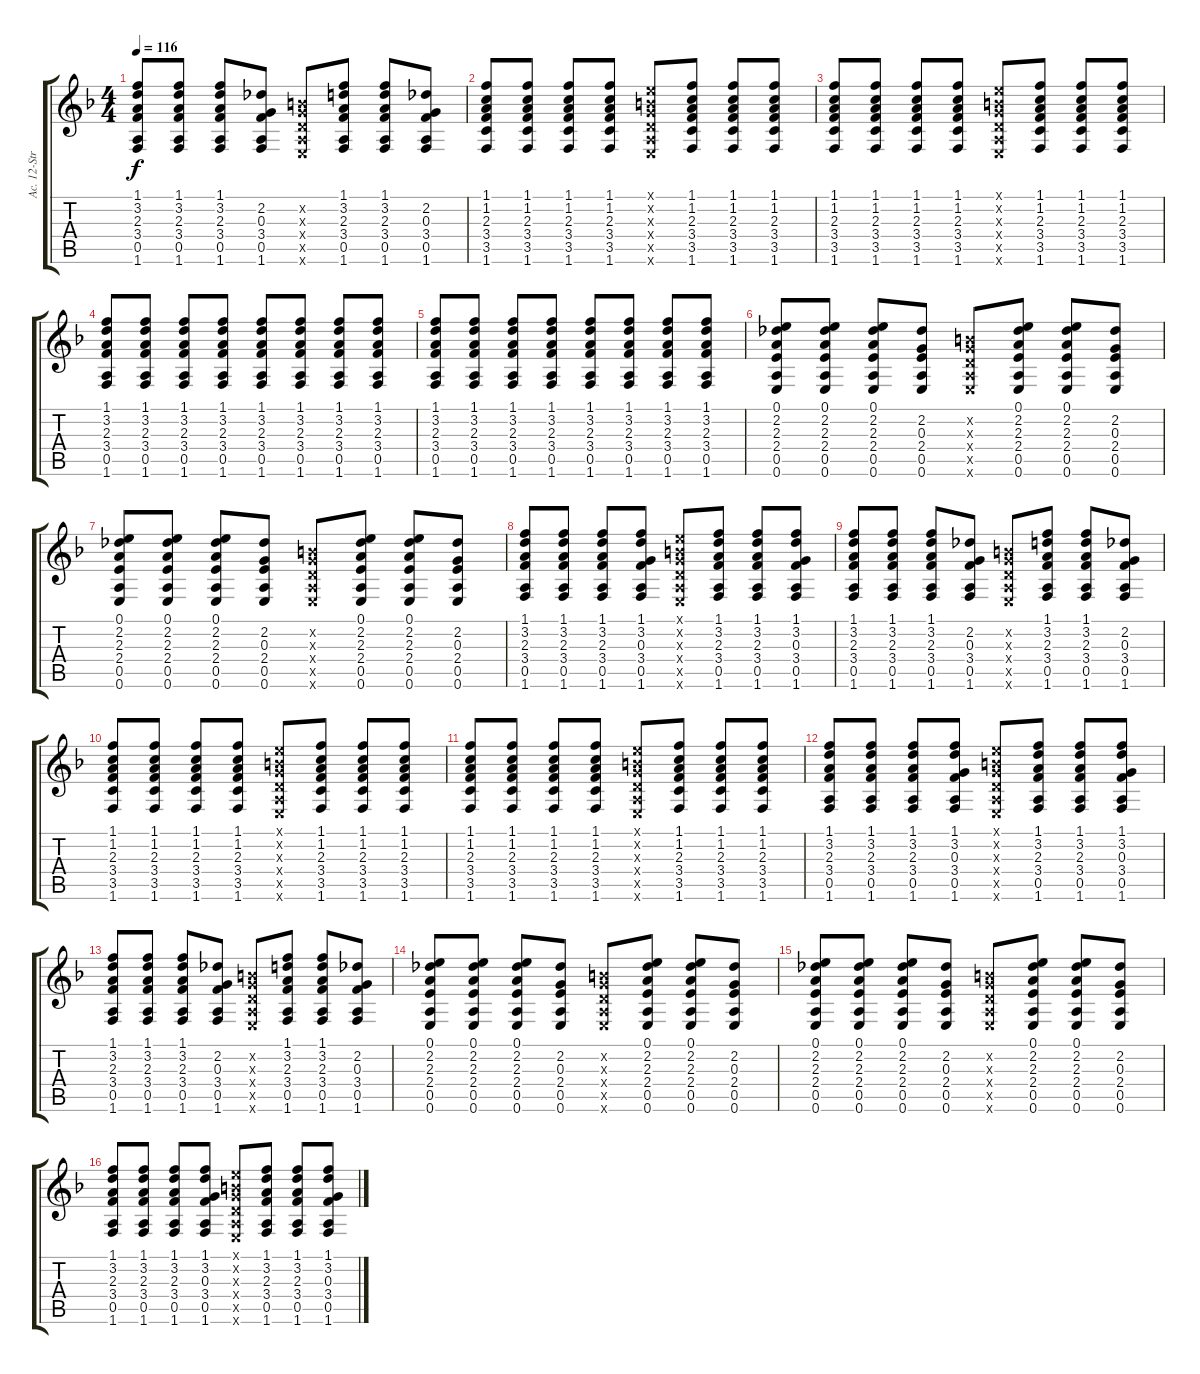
\track ("Ac. 12-Str. Gtr." "Ac. 12-Str") {instrument acousticguitarsteel}
\staff {score tabs}
\tuning (E4 B3 G3 D3 A2 E2) {hide}
\ts (4 4)
\tempo 116
\clef g2
\ks dminor
(1.1 3.2 2.3 3.4 0.5 1.6).8{dy f} (1.1 3.2 2.3 3.4 0.5 1.6).8 (1.1 3.2 2.3 3.4 0.5 1.6).8 (2.2 0.3 3.4 0.5 1.6).8 (0.2{x} 0.3{x} 0.4{x} 0.5{x} 0.6{x}).8 (1.1 3.2 2.3 3.4 0.5 1.6).8 (1.1 3.2 2.3 3.4 0.5 1.6).8 (2.2 0.3 3.4 0.5 1.6).8 |
(1.1 1.2 2.3 3.4 3.5 1.6).8 (1.1 1.2 2.3 3.4 3.5 1.6).8 (1.1 1.2 2.3 3.4 3.5 1.6).8 (1.1 1.2 2.3 3.4 3.5 1.6).8 (0.1{x} 0.2{x} 0.3{x} 0.4{x} 0.5{x} 0.6{x}).8 (1.1 1.2 2.3 3.4 3.5 1.6).8 (1.1 1.2 2.3 3.4 3.5 1.6).8 (1.1 1.2 2.3 3.4 3.5 1.6).8 |
(1.1 1.2 2.3 3.4 3.5 1.6).8 (1.1 1.2 2.3 3.4 3.5 1.6).8 (1.1 1.2 2.3 3.4 3.5 1.6).8 (1.1 1.2 2.3 3.4 3.5 1.6).8 (0.1{x} 0.2{x} 0.3{x} 0.4{x} 0.5{x} 0.6{x}).8 (1.1 1.2 2.3 3.4 3.5 1.6).8 (1.1 1.2 2.3 3.4 3.5 1.6).8 (1.1 1.2 2.3 3.4 3.5 1.6).8 |
(1.1 3.2 2.3 3.4 0.5 1.6).8 (1.1 3.2 2.3 3.4 0.5 1.6).8 (1.1 3.2 2.3 3.4 0.5 1.6).8 (1.1 3.2 2.3 3.4 0.5 1.6).8 (1.1 3.2 2.3 3.4 0.5 1.6).8 (1.1 3.2 2.3 3.4 0.5 1.6).8 (1.1 3.2 2.3 3.4 0.5 1.6).8 (1.1 3.2 2.3 3.4 0.5 1.6).8 |
(1.1 3.2 2.3 3.4 0.5 1.6).8 (1.1 3.2 2.3 3.4 0.5 1.6).8 (1.1 3.2 2.3 3.4 0.5 1.6).8 (1.1 3.2 2.3 3.4 0.5 1.6).8 (1.1 3.2 2.3 3.4 0.5 1.6).8 (1.1 3.2 2.3 3.4 0.5 1.6).8 (1.1 3.2 2.3 3.4 0.5 1.6).8 (1.1 3.2 2.3 3.4 0.5 1.6).8 |
(0.1 2.2 2.3 2.4 0.5 0.6).8 (0.1 2.2 2.3 2.4 0.5 0.6).8 (0.1 2.2 2.3 2.4 0.5 0.6).8 (2.2 0.3 2.4 0.5 0.6).8 (0.2{x} 0.3{x} 0.4{x} 0.5{x} 0.6{x}).8 (0.1 2.2 2.3 2.4 0.5 0.6).8 (0.1 2.2 2.3 2.4 0.5 0.6).8 (2.2 0.3 2.4 0.5 0.6).8 |
(0.1 2.2 2.3 2.4 0.5 0.6).8 (0.1 2.2 2.3 2.4 0.5 0.6).8 (0.1 2.2 2.3 2.4 0.5 0.6).8 (2.2 0.3 2.4 0.5 0.6).8 (0.2{x} 0.3{x} 0.4{x} 0.5{x} 0.6{x}).8 (0.1 2.2 2.3 2.4 0.5 0.6).8 (0.1 2.2 2.3 2.4 0.5 0.6).8 (2.2 0.3 2.4 0.5 0.6).8 |
(1.1 3.2 2.3 3.4 0.5 1.6).8 (1.1 3.2 2.3 3.4 0.5 1.6).8 (1.1 3.2 2.3 3.4 0.5 1.6).8 (1.1 3.2 0.3 3.4 0.5 1.6).8 (0.1{x} 0.2{x} 0.3{x} 0.4{x} 0.5{x} 0.6{x}).8 (1.1 3.2 2.3 3.4 0.5 1.6).8 (1.1 3.2 2.3 3.4 0.5 1.6).8 (1.1 3.2 0.3 3.4 0.5 1.6).8 |
(1.1 3.2 2.3 3.4 0.5 1.6).8 (1.1 3.2 2.3 3.4 0.5 1.6).8 (1.1 3.2 2.3 3.4 0.5 1.6).8 (2.2 0.3 3.4 0.5 1.6).8 (0.2{x} 0.3{x} 0.4{x} 0.5{x} 0.6{x}).8 (1.1 3.2 2.3 3.4 0.5 1.6).8 (1.1 3.2 2.3 3.4 0.5 1.6).8 (2.2 0.3 3.4 0.5 1.6).8 |
(1.1 1.2 2.3 3.4 3.5 1.6).8 (1.1 1.2 2.3 3.4 3.5 1.6).8 (1.1 1.2 2.3 3.4 3.5 1.6).8 (1.1 1.2 2.3 3.4 3.5 1.6).8 (0.1{x} 0.2{x} 0.3{x} 0.4{x} 0.5{x} 0.6{x}).8 (1.1 1.2 2.3 3.4 3.5 1.6).8 (1.1 1.2 2.3 3.4 3.5 1.6).8 (1.1 1.2 2.3 3.4 3.5 1.6).8 |
(1.1 1.2 2.3 3.4 3.5 1.6).8 (1.1 1.2 2.3 3.4 3.5 1.6).8 (1.1 1.2 2.3 3.4 3.5 1.6).8 (1.1 1.2 2.3 3.4 3.5 1.6).8 (0.1{x} 0.2{x} 0.3{x} 0.4{x} 0.5{x} 0.6{x}).8 (1.1 1.2 2.3 3.4 3.5 1.6).8 (1.1 1.2 2.3 3.4 3.5 1.6).8 (1.1 1.2 2.3 3.4 3.5 1.6).8 |
(1.1 3.2 2.3 3.4 0.5 1.6).8 (1.1 3.2 2.3 3.4 0.5 1.6).8 (1.1 3.2 2.3 3.4 0.5 1.6).8 (1.1 3.2 0.3 3.4 0.5 1.6).8 (0.1{x} 0.2{x} 0.3{x} 0.4{x} 0.5{x} 0.6{x}).8 (1.1 3.2 2.3 3.4 0.5 1.6).8 (1.1 3.2 2.3 3.4 0.5 1.6).8 (1.1 3.2 0.3 3.4 0.5 1.6).8 |
(1.1 3.2 2.3 3.4 0.5 1.6).8 (1.1 3.2 2.3 3.4 0.5 1.6).8 (1.1 3.2 2.3 3.4 0.5 1.6).8 (2.2 0.3 3.4 0.5 1.6).8 (0.2{x} 0.3{x} 0.4{x} 0.5{x} 0.6{x}).8 (1.1 3.2 2.3 3.4 0.5 1.6).8 (1.1 3.2 2.3 3.4 0.5 1.6).8 (2.2 0.3 3.4 0.5 1.6).8 |
(0.1 2.2 2.3 2.4 0.5 0.6).8 (0.1 2.2 2.3 2.4 0.5 0.6).8 (0.1 2.2 2.3 2.4 0.5 0.6).8 (2.2 0.3 2.4 0.5 0.6).8 (0.2{x} 0.3{x} 0.4{x} 0.5{x} 0.6{x}).8 (0.1 2.2 2.3 2.4 0.5 0.6).8 (0.1 2.2 2.3 2.4 0.5 0.6).8 (2.2 0.3 2.4 0.5 0.6).8 |
(0.1 2.2 2.3 2.4 0.5 0.6).8 (0.1 2.2 2.3 2.4 0.5 0.6).8 (0.1 2.2 2.3 2.4 0.5 0.6).8 (2.2 0.3 2.4 0.5 0.6).8 (0.2{x} 0.3{x} 0.4{x} 0.5{x} 0.6{x}).8 (0.1 2.2 2.3 2.4 0.5 0.6).8 (0.1 2.2 2.3 2.4 0.5 0.6).8 (2.2 0.3 2.4 0.5 0.6).8 |
(1.1 3.2 2.3 3.4 0.5 1.6).8 (1.1 3.2 2.3 3.4 0.5 1.6).8 (1.1 3.2 2.3 3.4 0.5 1.6).8 (1.1 3.2 0.3 3.4 0.5 1.6).8 (0.1{x} 0.2{x} 0.3{x} 0.4{x} 0.5{x} 0.6{x}).8 (1.1 3.2 2.3 3.4 0.5 1.6).8 (1.1 3.2 2.3 3.4 0.5 1.6).8 (1.1 3.2 0.3 3.4 0.5 1.6).8
